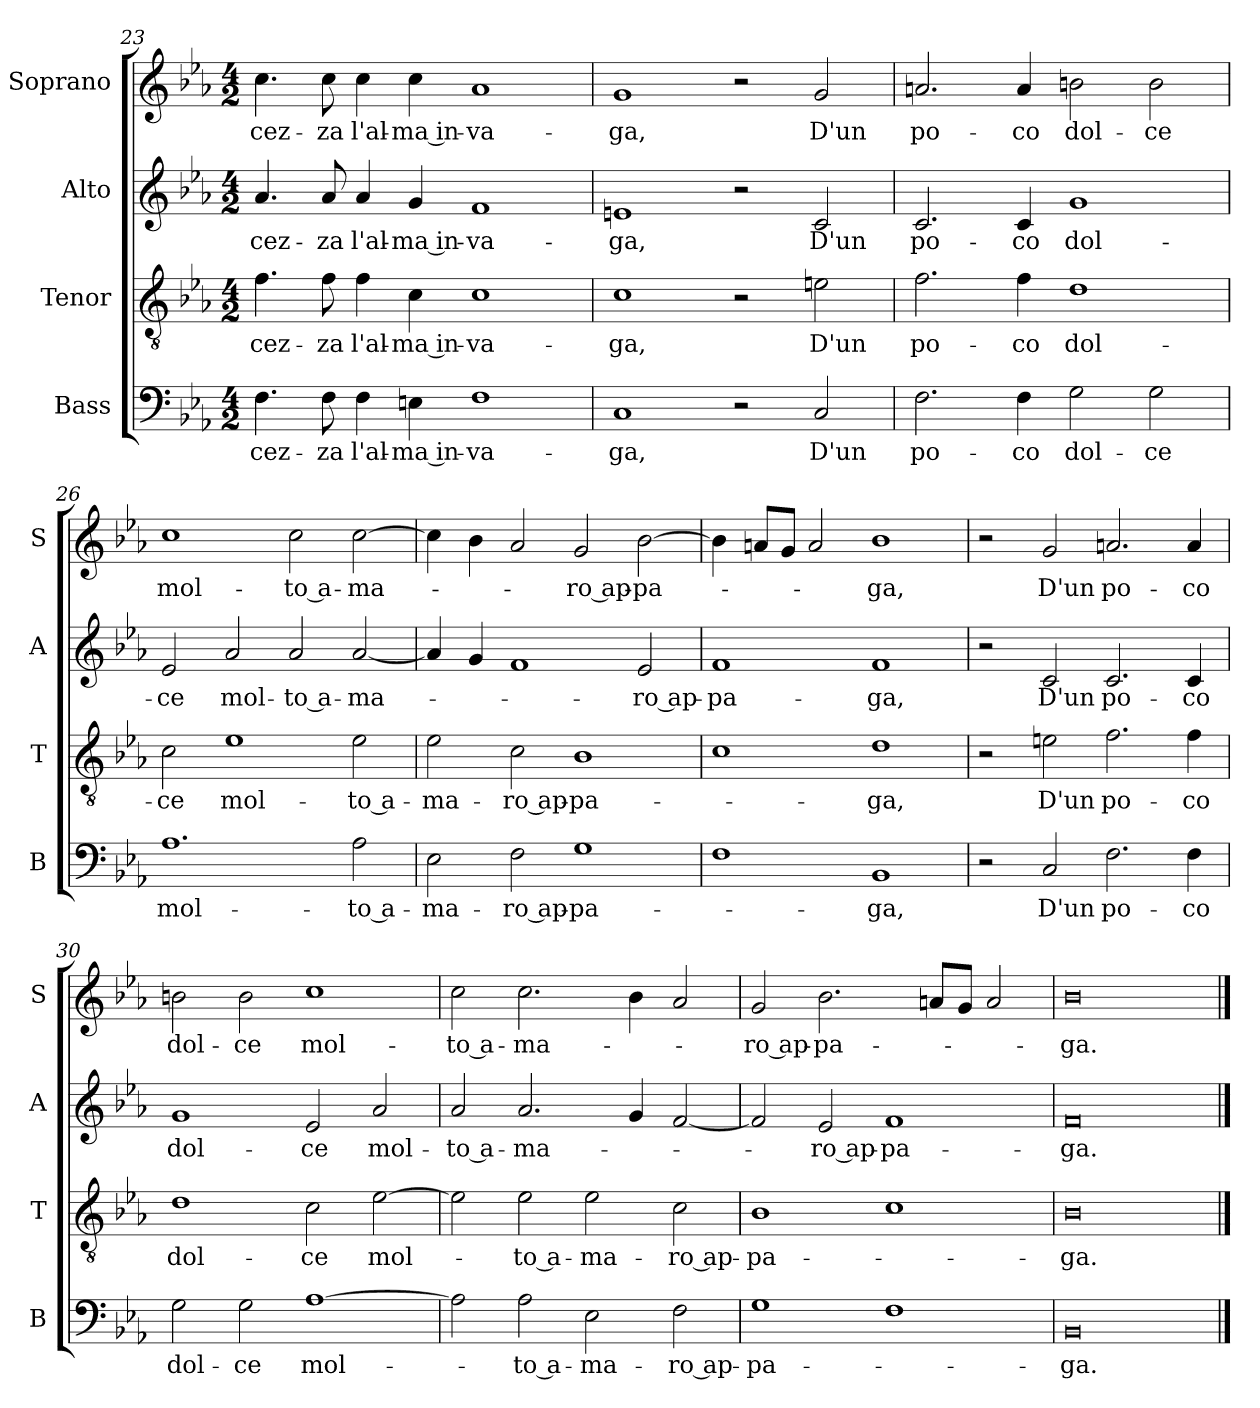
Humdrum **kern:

**kern	**text	**kern	**text	**kern	**text	**kern	**text
*part4	*part4	*part3	*part3	*part2	*part2	*part1	*part1
*staff4	*staff4	*staff3	*staff3	*staff2	*staff2	*staff1	*staff1
*I"Bass	*	*I"Tenor	*	*I"Alto	*	*I"Soprano	*
*I'B	*	*I'T	*	*I'A	*	*I'S	*
*clefF4	*	*clefGv2	*	*clefG2	*	*clefG2	*
*k[b-e-a-]	*	*k[b-e-a-]	*	*k[b-e-a-]	*	*k[b-e-a-]	*
*E-:	*	*E-:	*	*E-:	*	*E-:	*
*M4/2	*	*M4/2	*	*M4/2	*	*M4/2	*
=23	=23	=23	=23	=23	=23	=23	=23
!	!LO:LY:b	!	!LO:LY:b	!	!LO:LY:b	!	!LO:LY:b
4.F\	-cez-	4.f\	-cez-	4.a-/	-cez-	4.cc\	-cez-
!	!LO:LY:b	!	!LO:LY:b	!	!LO:LY:b	!	!LO:LY:b
8F\	-za	8f\	-za	8a-/	-za	8cc\	-za
!	!LO:LY:b	!	!LO:LY:b	!	!LO:LY:b	!	!LO:LY:b
4F\	l'al-	4f\	l'al-	4a-/	l'al-	4cc\	l'al-
!	!LO:LY:b	!	!LO:LY:b	!	!LO:LY:b	!	!LO:LY:b
4En\	-ma in-	4c\	-ma in-	4g/	-ma in-	4cc\	-ma in-
!	!LO:LY:b	!	!LO:LY:b	!	!LO:LY:b	!	!LO:LY:b
1F	-va-	1c	-va-	1f	-va-	1a-	-va-
!!LO:LB:g=z
=24	=24	=24	=24	=24	=24	=24	=24
!	!LO:LY:b	!	!LO:LY:b	!	!LO:LY:b	!	!LO:LY:b
1C	-ga,	1c	-ga,	1en	-ga,	1g	-ga,
2r	.	2r	.	2r	.	2r	.
!	!LO:LY:b	!	!LO:LY:b	!	!LO:LY:b	!	!LO:LY:b
2C/	D'un	2en\	D'un	2c/	D'un	2g/	D'un
=25	=25	=25	=25	=25	=25	=25	=25
!	!LO:LY:b	!	!LO:LY:b	!	!LO:LY:b	!	!LO:LY:b
2.F\	po-	2.f\	po-	2.c/	po-	2.an/	po-
!	!LO:LY:b	!	!LO:LY:b	!	!LO:LY:b	!	!LO:LY:b
4F\	-co	4f\	-co	4c/	-co	4a/	-co
!	!LO:LY:b	!	!LO:LY:b	!	!LO:LY:b	!	!LO:LY:b
2G\	dol-	1d	dol-	1g	dol-	2bn\	dol-
!	!LO:LY:b	!	!	!	!	!	!LO:LY:b
2G\	-ce	.	.	.	.	2b\	-ce
=26	=26	=26	=26	=26	=26	=26	=26
!	!LO:LY:b	!	!LO:LY:b	!	!LO:LY:b	!	!LO:LY:b
1.A-	mol-	2c\	-ce	2e-/	-ce	1cc	mol-
!	!	!	!LO:LY:b	!	!LO:LY:b	!	!
.	.	1e-	mol-	2a-/	mol-	.	.
!	!	!	!	!	!LO:LY:b	!	!LO:LY:b
.	.	.	.	2a-/	-to a-	2cc\	-to a-
!	!LO:LY:b	!	!LO:LY:b	!	!LO:LY:b	!	!LO:LY:b
2A-\	-to a-	2e-\	-to a-	[2a-/	-ma-	[2cc\	-ma-
=27	=27	=27	=27	=27	=27	=27	=27
!	!LO:LY:b	!	!LO:LY:b	!	!	!	!
2E-\	-ma-	2e-\	-ma-	4a-/]	.	4cc\]	.
.	.	.	.	4g/	.	4b-\	.
!	!LO:LY:b	!	!LO:LY:b	!	!	!	!
2F\	-ro ap-	2c\	-ro ap-	1f	.	2a-/	.
!	!LO:LY:b	!	!LO:LY:b	!	!	!	!LO:LY:b
1G	-pa-	1B-	-pa-	.	.	2g/	-ro ap-
!	!	!	!	!	!LO:LY:b	!	!LO:LY:b
.	.	.	.	2e-/	-ro ap-	[2b-\	-pa-
=28	=28	=28	=28	=28	=28	=28	=28
!	!	!	!	!	!LO:LY:b	!	!
1F	.	1c	.	1f	-pa-	4b-\]	.
.	.	.	.	.	.	8an/L	.
.	.	.	.	.	.	8g/J	.
.	.	.	.	.	.	2a/	.
!	!LO:LY:b	!	!LO:LY:b	!	!LO:LY:b	!	!LO:LY:b
1BB-	-ga,	1d	-ga,	1f	-ga,	1b-	-ga,
!!LO:LB:g=z
=29	=29	=29	=29	=29	=29	=29	=29
2r	.	2r	.	2r	.	2r	.
!	!LO:LY:b	!	!LO:LY:b	!	!LO:LY:b	!	!LO:LY:b
2C/	D'un	2en\	D'un	2c/	D'un	2g/	D'un
!	!LO:LY:b	!	!LO:LY:b	!	!LO:LY:b	!	!LO:LY:b
2.F\	po-	2.f\	po-	2.c/	po-	2.an/	po-
!	!LO:LY:b	!	!LO:LY:b	!	!LO:LY:b	!	!LO:LY:b
4F\	-co	4f\	-co	4c/	-co	4a/	-co
=30	=30	=30	=30	=30	=30	=30	=30
!	!LO:LY:b	!	!LO:LY:b	!	!LO:LY:b	!	!LO:LY:b
2G\	dol-	1d	dol-	1g	dol-	2bn\	dol-
!	!LO:LY:b	!	!	!	!	!	!LO:LY:b
2G\	-ce	.	.	.	.	2b\	-ce
!	!LO:LY:b	!	!LO:LY:b	!	!LO:LY:b	!	!LO:LY:b
[1A-	mol-	2c\	-ce	2e-/	-ce	1cc	mol-
!	!	!	!LO:LY:b	!	!LO:LY:b	!	!
.	.	[2e-\	mol-	2a-/	mol-	.	.
=31	=31	=31	=31	=31	=31	=31	=31
!	!	!	!	!	!LO:LY:b	!	!LO:LY:b
2A-\]	.	2e-\]	.	2a-/	-to a-	2cc\	-to a-
!	!LO:LY:b	!	!LO:LY:b	!	!LO:LY:b	!	!LO:LY:b
2A-\	-to a-	2e-\	-to a-	2.a-/	-ma-	2.cc\	-ma-
!	!LO:LY:b	!	!LO:LY:b	!	!	!	!
2E-\	-ma-	2e-\	-ma-	.	.	.	.
.	.	.	.	4g/	.	4b-\	.
!	!LO:LY:b	!	!LO:LY:b	!	!	!	!
2F\	-ro ap-	2c\	-ro ap-	[2f/	.	2a-/	.
=32	=32	=32	=32	=32	=32	=32	=32
!	!LO:LY:b	!	!LO:LY:b	!	!	!	!LO:LY:b
1G	-pa-	1B-	-pa-	2f/]	.	2g/	-ro ap-
!	!	!	!	!	!LO:LY:b	!	!LO:LY:b
.	.	.	.	2e-/	-ro ap-	2.b-\	-pa-
!	!	!	!	!	!LO:LY:b	!	!
1F	.	1c	.	1f	-pa-	.	.
.	.	.	.	.	.	8an/L	.
.	.	.	.	.	.	8g/J	.
.	.	.	.	.	.	2a/	.
=33	=33	=33	=33	=33	=33	=33	=33
!	!LO:LY:b	!	!LO:LY:b	!	!LO:LY:b	!	!LO:LY:b
0BB-	-ga.	0B-	-ga.	0f	-ga.	0b-	-ga.
==	==	==	==	==	==	==	==
*-	*-	*-	*-	*-	*-	*-	*-
